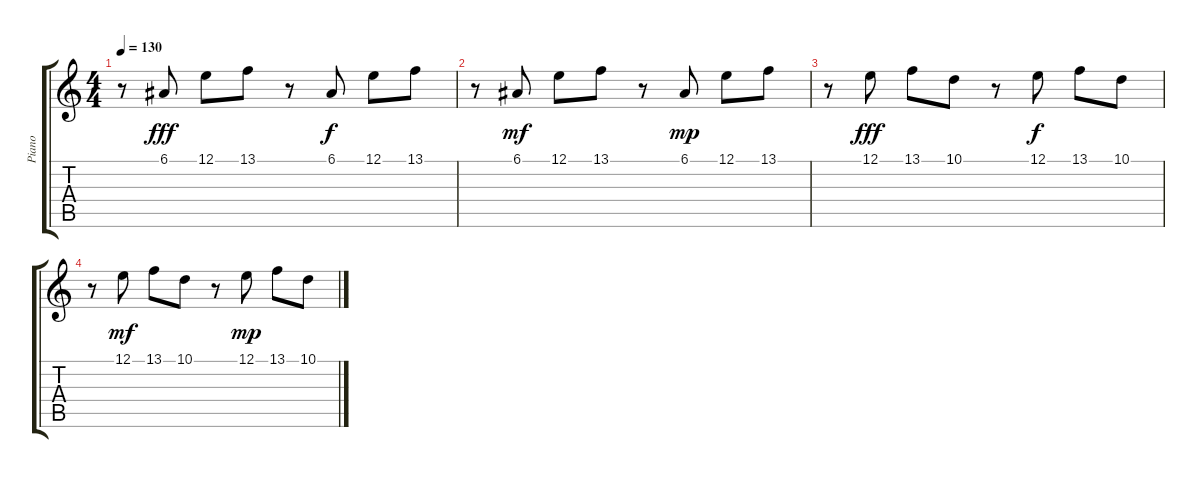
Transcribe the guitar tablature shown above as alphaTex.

\track ("Piano" "Piano") {instrument brightacousticpiano}
\staff {score tabs}
\tuning (E4 B3 G3 D3 A2 E2) {hide}
\ts (4 4)
\tempo 130
\clef g2
\ks c
r.8{dy mp} 6.1.8{dy fff} 12.1.8 13.1.8 r.8 6.1.8{dy f} 12.1.8 13.1.8 |
r.8 6.1.8{dy mf} 12.1.8 13.1.8 r.8 6.1.8{dy mp} 12.1.8 13.1.8 |
r.8 12.1.8{dy fff} 13.1.8 10.1.8 r.8 12.1.8{dy f} 13.1.8 10.1.8 |
r.8 12.1.8{dy mf} 13.1.8 10.1.8 r.8 12.1.8{dy mp} 13.1.8 10.1.8
